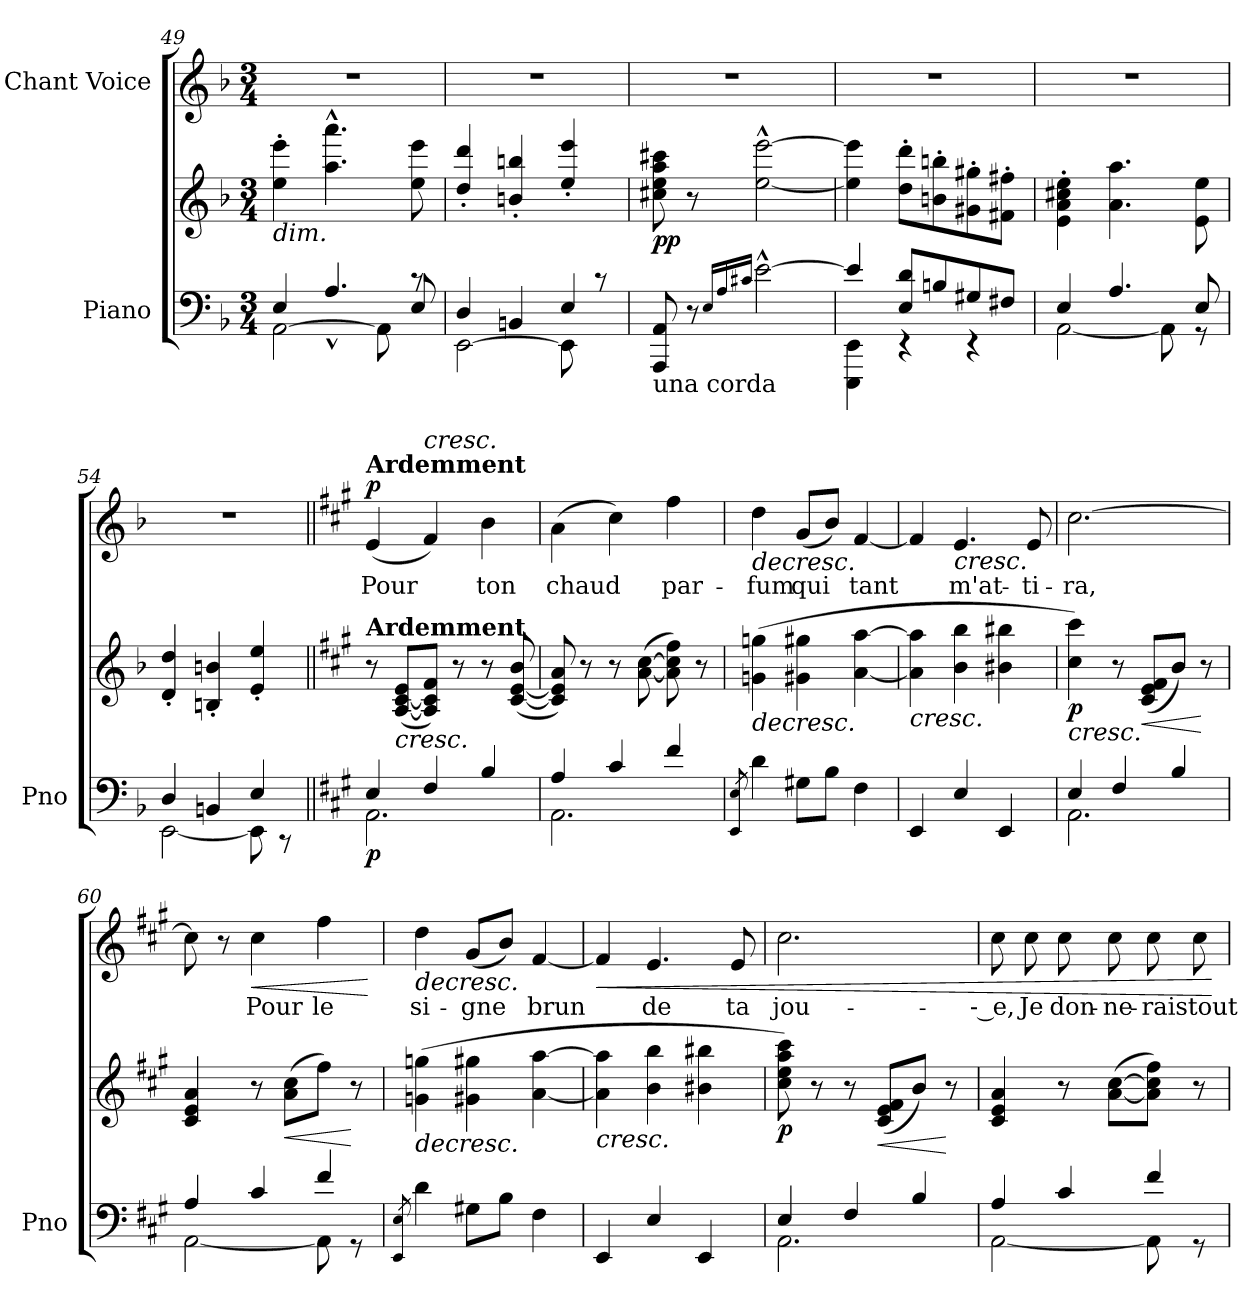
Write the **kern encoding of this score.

**kern	**kern	**dynam	**kern	**text	**dynam
*part2	*part2	*part2	*part1	*part1	*part1
*staff3	*staff2	*staff2/3	*staff1	*staff1	*staff1
*I"Piano	*	*	*I"Chant Voice	*	*
*I'Pno	*	*	*	*	*
*clefF4	*clefG2	*	*clefG2	*	*
*k[b-]	*k[b-]	*	*k[b-]	*	*
*M3/4	*M3/4	*	*M3/4	*	*
=49	=49	=49	=49	=49	=49
*^	*	*	*	*	*
!	!	!LO:TX:b:i:t=dim.	!	!	!	!
[2AA\	4E/	4ee\'> 4eee\'>	.	2.r	.	.
.	4.A^^/	4.aa\^^ 4.aaa\^^	.	.	.	.
8AA\]	.	.	.	.	.	.
8r	8E/	8ee\ 8eee\	.	.	.	.
=50	=50	=50	=50	=50	=50	=50
[2EE\	4D/	4dd/' 4ddd/'	.	2.r	.	.
.	4BBn/	4bn/' 4bbn/'	.	.	.	.
8EE\]	4E/	4ee/' 4eee/'	.	.	.	.
8r	.	.	.	.	.	.
*v	*v	*	*	*	*	*
=51	=51	=51	=51	=51	=51
!LO:TX:b:t=una corda	!	!	!	!	!
!	!	!LO:DY:b	!	!	!
8AAA/ 8AA/	8cc#X\ 8ee\ 8aa\ 8ccc#X\	pp	2.r	.	.
8r	8r	.	.	.	.
16qE/LL	.	.	.	.	.
16qA/	.	.	.	.	.
16qc#X/JJ	.	.	.	.	.
[>2e^^\	[2ee\^^ [2eee\^^	.	.	.	.
!!LO:PB:g=z
=52	=52	=52	=52	=52	=52
*^	*	*	*	*	*
4e/]	4EEE\ 4EE\	4ee\] 4eee\]	.	2.r	.	.
8E/ 8d/L	4r	8dd\' 8ddd\'L	.	.	.	.
8Bn/	.	8bn\' 8bbn\'	.	.	.	.
8G#X/	4r	8g#X\' 8gg#X\'	.	.	.	.
8F#X/J	.	8f#X\' 8ff#X\'J	.	.	.	.
=53	=53	=53	=53	=53	=53	=53
4E/	[2AA\	4e\'> 4a\'> 4cc#X\'> 4ee\'>	.	2.r	.	.
4.A/	.	4.a\ 4.aa\	.	.	.	.
.	8AA\]	.	.	.	.	.
8E/	8r	8e\ 8ee\	.	.	.	.
=54	=54	=54	=54	=54	=54	=54
4D/	[2EE\	4d/' 4dd/'	.	2.r	.	.
4BBn/	.	4Bn/' 4bn/'	.	.	.	.
4E/	8EE\]	4e/' 4ee/'	.	.	.	.
.	8r	.	.	.	.	.
=55||	=55||	=55||	=55||	=55||	=55||	=55||
*k[f#c#g#]	*	*k[f#c#g#]	*	*k[f#c#g#]	*	*
!	!	!	!	!LO:TX:a:B:t=Ardemment	!	!
!	!	!LO:TX:a:B:t=Ardemment	!	!	!	!
!	!	!	!LO:DY:b=2	!	!LO:LY:b	!LO:DY:a
4E/	2.AA\	8r	p	(4e/	Pour	p
!	!	!	!LO:HP:b	!	!	!
.	.	([8A/ [8c#/ 8e/L	<	.	.	.
!	!	!	!	!LO:TX:a:i:t=cresc.	!	!
4F#/	.	8A/] 8c#/] 8f#/J)	.	4f#/)	.	.
.	.	8r	.	.	.	.
!	!	!	!	!	!LO:LY:b	!
4B/	.	8r	.	4b\	ton	.
.	.	([8c#/ [8e/ 8b/	.	.	.	.
!!LO:LB:g=z
=56	=56	=56	=56	=56	=56	=56
!	!	!	!	!	!LO:LY:b	!
4A/	2.AA\	8c#/] 8e/] 8a/)	.	(4a\	chaud	.
.	.	8r	.	.	.	.
4c#/	.	8r	.	4cc#\)	.	.
.	.	(>[8a\ [8cc#\	.	.	.	.
!	!	!	!	!	!LO:LY:b	!
4f#/	.	8a\] 8cc#\] 8ff#\)	.	4ff#\	par-	.
.	.	8r	.	.	.	.
*v	*v	*	*	*	*	*
=57	=57	=57	=57	=57	=57
8qEE/ 8qE/	.	.	.	.	.
!	!	!LO:HP:b	!	!LO:LY:b	!LO:HP:b
4d\	(4gn\ 4ggn\	>	4dd\	-fum	>
!	!	!	!	!LO:LY:b	!
8G#X\L	4g#X\ 4gg#X\	.	(8g#/L	qui	.
8B\J	.	.	8b/J)	.	.
!	!	!	!	!LO:LY:b	!
4F#\	[4a\ [4aa\	.	[4f#/	tant	.
.	.	[	.	.	.
=58	=58	=58	=58	=58	=58
!	!	!LO:HP:b	!	!	!
4EE/	4a\] 4aa\]	<	4f#/]	.	.
!	!	!	!	!LO:LY:b	!LO:HP:b
4E/	4b\ 4bb\	.	4.e/	m'at-	<
4EE/	4b#X\ 4bb#X\	.	.	.	.
!	!	!	!	!LO:LY:b	!
.	.	.	8e/	-ti-	.
.	.	]	.	.	]
=59	=59	=59	=59	=59	=59
*^	*	*	*	*	*
!	!	!	!LO:HP:b	!	!LO:LY:b	!
!	!	!	!LO:DY:n=1:b	!	!	!
2.AA\	4E/	4cc#\ 4ccc#\)	< p	[2.cc#\	-ra,	.
.	4F#/	8r	.	.	.	.
!	!	!	!LO:HP:b	!	!	!
.	.	(8c#/ 8e/ 8f#/L	<	.	.	.
.	4B/	8b/J)	.	.	.	.
.	.	8r	[	.	.	.
!!LO:LB:g=z
=60	=60	=60	=60	=60	=60	=60
4A/	[2AA\	4c#/ 4e/ 4a/	.	8cc#\]	.	.
.	.	.	.	8r	.	.
!	!	!	!	!	!LO:LY:b	!LO:HP:b
4c#/	.	8r	.	4cc#\	Pour	<
!	!	!	!LO:HP:b	!	!	!
.	.	(>8a\ 8cc#\L	<	.	.	.
!	!	!	!	!	!LO:LY:b	!
4f#/	8AA\]	8ff#\J)	.	4ff#\	le	.
.	8r	8r	[ [	.	.	.
*v	*v	*	*	*	*	*
.	.	.	.	.	[
=61	=61	=61	=61	=61	=61
8qEE/ 8qE/	.	.	.	.	.
!	!	!LO:HP:b	!	!LO:LY:b	!LO:HP:b
4d\	(4gn\ 4ggn\	>	4dd\	si-	>
!	!	!	!	!LO:LY:b	!
8G#X\L	4g#X\ 4gg#X\	.	(8g#/L	-gne	.
8B\J	.	.	8b/J)	.	.
!	!	!	!	!LO:LY:b	!
4F#\	[4a\ [4aa\	.	[4f#/	brun	.
.	.	[	.	.	[
=62	=62	=62	=62	=62	=62
!	!	!LO:HP:b	!	!	!LO:HP:b
4EE/	4a\] 4aa\]	<	4f#/]	.	<
!	!	!	!	!LO:LY:b	!
4E/	4b\ 4bb\	.	4.e/	de	.
4EE/	4b#X\ 4bb#X\	.	.	.	.
!	!	!	!	!LO:LY:b	!
.	.	.	8e/	ta	.
.	.	]	.	.	]
=63	=63	=63	=63	=63	=63
*^	*	*	*	*	*
!	!	!	!LO:DY:b	!	!LO:LY:b	!
4E/	2.AA\	8cc#\ 8ee\ 8aa\ 8ccc#\)	p	2.cc#\	jou-	.
.	.	8r	.	.	.	.
4F#/	.	8r	.	.	.	.
!	!	!	!LO:HP:b	!	!	!
.	.	(8c#/ 8e/ 8f#/L	<	.	.	.
4B/	.	8b/J)	.	.	.	.
.	.	8r	[	.	.	.
!!LO:LB:g=z
=64	=64	=64	=64	=64	=64	=64
!	!	!	!	!	!LO:LY:b	!
4A/	[2AA\	4c#/ 4e/ 4a/	.	8cc#\	-- e,	.
!	!	!	!	!	!LO:LY:b	!
.	.	.	.	8cc#\	Je	.
!	!	!	!	!	!LO:LY:b	!
4c#/	.	8r	.	8cc#\	don-	.
!	!	!	!	!	!LO:LY:b	!
.	.	(>[8a\ [8cc#\L	.	8cc#\	-ne-	.
!	!	!	!	!	!LO:LY:b	!
4f#/	8AA\]	8a\] 8cc#\] 8ff#\J)	[	8cc#\	-rais	.
!	!	!	!	!	!LO:LY:b	!
.	8r	8r	.	8cc#\	tout	.
*v	*v	*	*	*	*	*
.	.	.	.	.	[
=	=	=	=	=	=
*-	*-	*-	*-	*-	*-
